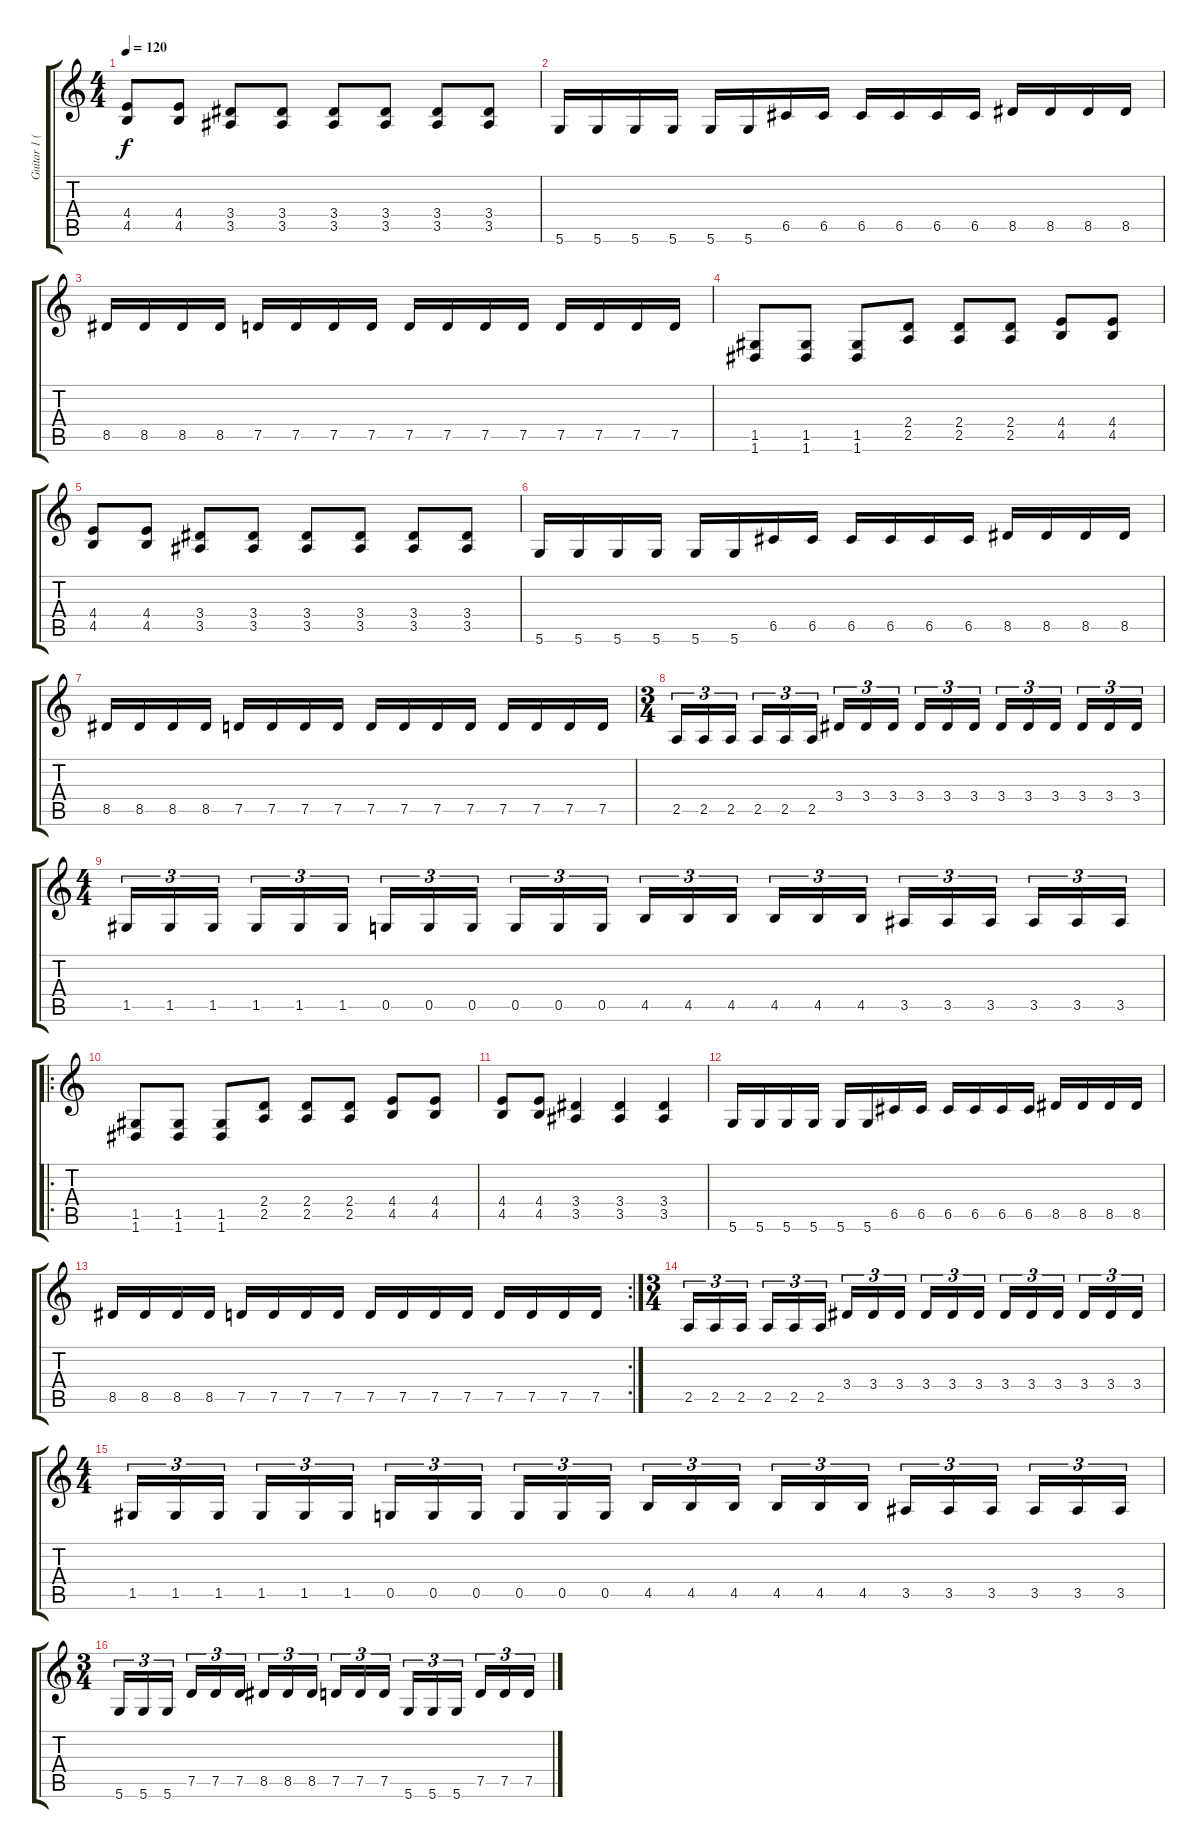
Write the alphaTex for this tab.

\track ("Guitar 1 (Erik)" "Guitar 1 (") {instrument distortionguitar}
\staff {score tabs}
\tuning (D4 A3 F3 C3 G2 D2) {hide}
\ts (4 4)
\tempo 120
\clef g2
\ks c
(4.4 4.5).8{dy f} (4.4 4.5).8 (3.4 3.5).8 (3.4 3.5).8 (3.4 3.5).8 (3.4 3.5).8 (3.4 3.5).8 (3.4 3.5).8 |
5.6.16 5.6.16 5.6.16 5.6.16 5.6.16 5.6.16 6.5.16 6.5.16 6.5.16 6.5.16 6.5.16 6.5.16 8.5.16 8.5.16 8.5.16 8.5.16 |
8.5.16 8.5.16 8.5.16 8.5.16 7.5.16 7.5.16 7.5.16 7.5.16 7.5.16 7.5.16 7.5.16 7.5.16 7.5.16 7.5.16 7.5.16 7.5.16 |
(1.5 1.6).8 (1.5 1.6).8 (1.5 1.6).8 (2.4 2.5).8 (2.4 2.5).8 (2.4 2.5).8 (4.4 4.5).8 (4.4 4.5).8 |
(4.4 4.5).8 (4.4 4.5).8 (3.4 3.5).8 (3.4 3.5).8 (3.4 3.5).8 (3.4 3.5).8 (3.4 3.5).8 (3.4 3.5).8 |
5.6.16 5.6.16 5.6.16 5.6.16 5.6.16 5.6.16 6.5.16 6.5.16 6.5.16 6.5.16 6.5.16 6.5.16 8.5.16 8.5.16 8.5.16 8.5.16 |
8.5.16 8.5.16 8.5.16 8.5.16 7.5.16 7.5.16 7.5.16 7.5.16 7.5.16 7.5.16 7.5.16 7.5.16 7.5.16 7.5.16 7.5.16 7.5.16 |
\ts (3 4)
2.5.16{tu (3 2)} 2.5.16{tu (3 2)} 2.5.16{tu (3 2)} 2.5.16{tu (3 2)} 2.5.16{tu (3 2)} 2.5.16{tu (3 2)} 3.4.16{tu (3 2)} 3.4.16{tu (3 2)} 3.4.16{tu (3 2)} 3.4.16{tu (3 2)} 3.4.16{tu (3 2)} 3.4.16{tu (3 2)} 3.4.16{tu (3 2)} 3.4.16{tu (3 2)} 3.4.16{tu (3 2)} 3.4.16{tu (3 2)} 3.4.16{tu (3 2)} 3.4.16{tu (3 2)} |
\ts (4 4)
1.5.16{tu (3 2)} 1.5.16{tu (3 2)} 1.5.16{tu (3 2)} 1.5.16{tu (3 2)} 1.5.16{tu (3 2)} 1.5.16{tu (3 2)} 0.5.16{tu (3 2)} 0.5.16{tu (3 2)} 0.5.16{tu (3 2)} 0.5.16{tu (3 2)} 0.5.16{tu (3 2)} 0.5.16{tu (3 2)} 4.5.16{tu (3 2)} 4.5.16{tu (3 2)} 4.5.16{tu (3 2)} 4.5.16{tu (3 2)} 4.5.16{tu (3 2)} 4.5.16{tu (3 2)} 3.5.16{tu (3 2)} 3.5.16{tu (3 2)} 3.5.16{tu (3 2)} 3.5.16{tu (3 2)} 3.5.16{tu (3 2)} 3.5.16{tu (3 2)} |
\ro
(1.5 1.6).8 (1.5 1.6).8 (1.5 1.6).8 (2.4 2.5).8 (2.4 2.5).8 (2.4 2.5).8 (4.4 4.5).8 (4.4 4.5).8 |
(4.4 4.5).8 (4.4 4.5).8 (3.4 3.5).4 (3.4 3.5).4 (3.4 3.5).4 |
5.6.16 5.6.16 5.6.16 5.6.16 5.6.16 5.6.16 6.5.16 6.5.16 6.5.16 6.5.16 6.5.16 6.5.16 8.5.16 8.5.16 8.5.16 8.5.16 |
\rc 2
8.5.16 8.5.16 8.5.16 8.5.16 7.5.16 7.5.16 7.5.16 7.5.16 7.5.16 7.5.16 7.5.16 7.5.16 7.5.16 7.5.16 7.5.16 7.5.16 |
\ts (3 4)
2.5.16{tu (3 2)} 2.5.16{tu (3 2)} 2.5.16{tu (3 2)} 2.5.16{tu (3 2)} 2.5.16{tu (3 2)} 2.5.16{tu (3 2)} 3.4.16{tu (3 2)} 3.4.16{tu (3 2)} 3.4.16{tu (3 2)} 3.4.16{tu (3 2)} 3.4.16{tu (3 2)} 3.4.16{tu (3 2)} 3.4.16{tu (3 2)} 3.4.16{tu (3 2)} 3.4.16{tu (3 2)} 3.4.16{tu (3 2)} 3.4.16{tu (3 2)} 3.4.16{tu (3 2)} |
\ts (4 4)
1.5.16{tu (3 2)} 1.5.16{tu (3 2)} 1.5.16{tu (3 2)} 1.5.16{tu (3 2)} 1.5.16{tu (3 2)} 1.5.16{tu (3 2)} 0.5.16{tu (3 2)} 0.5.16{tu (3 2)} 0.5.16{tu (3 2)} 0.5.16{tu (3 2)} 0.5.16{tu (3 2)} 0.5.16{tu (3 2)} 4.5.16{tu (3 2)} 4.5.16{tu (3 2)} 4.5.16{tu (3 2)} 4.5.16{tu (3 2)} 4.5.16{tu (3 2)} 4.5.16{tu (3 2)} 3.5.16{tu (3 2)} 3.5.16{tu (3 2)} 3.5.16{tu (3 2)} 3.5.16{tu (3 2)} 3.5.16{tu (3 2)} 3.5.16{tu (3 2)} |
\ts (3 4)
5.6.16{tu (3 2)} 5.6.16{tu (3 2)} 5.6.16{tu (3 2)} 7.5.16{tu (3 2)} 7.5.16{tu (3 2)} 7.5.16{tu (3 2)} 8.5.16{tu (3 2)} 8.5.16{tu (3 2)} 8.5.16{tu (3 2)} 7.5.16{tu (3 2)} 7.5.16{tu (3 2)} 7.5.16{tu (3 2)} 5.6.16{tu (3 2)} 5.6.16{tu (3 2)} 5.6.16{tu (3 2)} 7.5.16{tu (3 2)} 7.5.16{tu (3 2)} 7.5.16{tu (3 2)}
